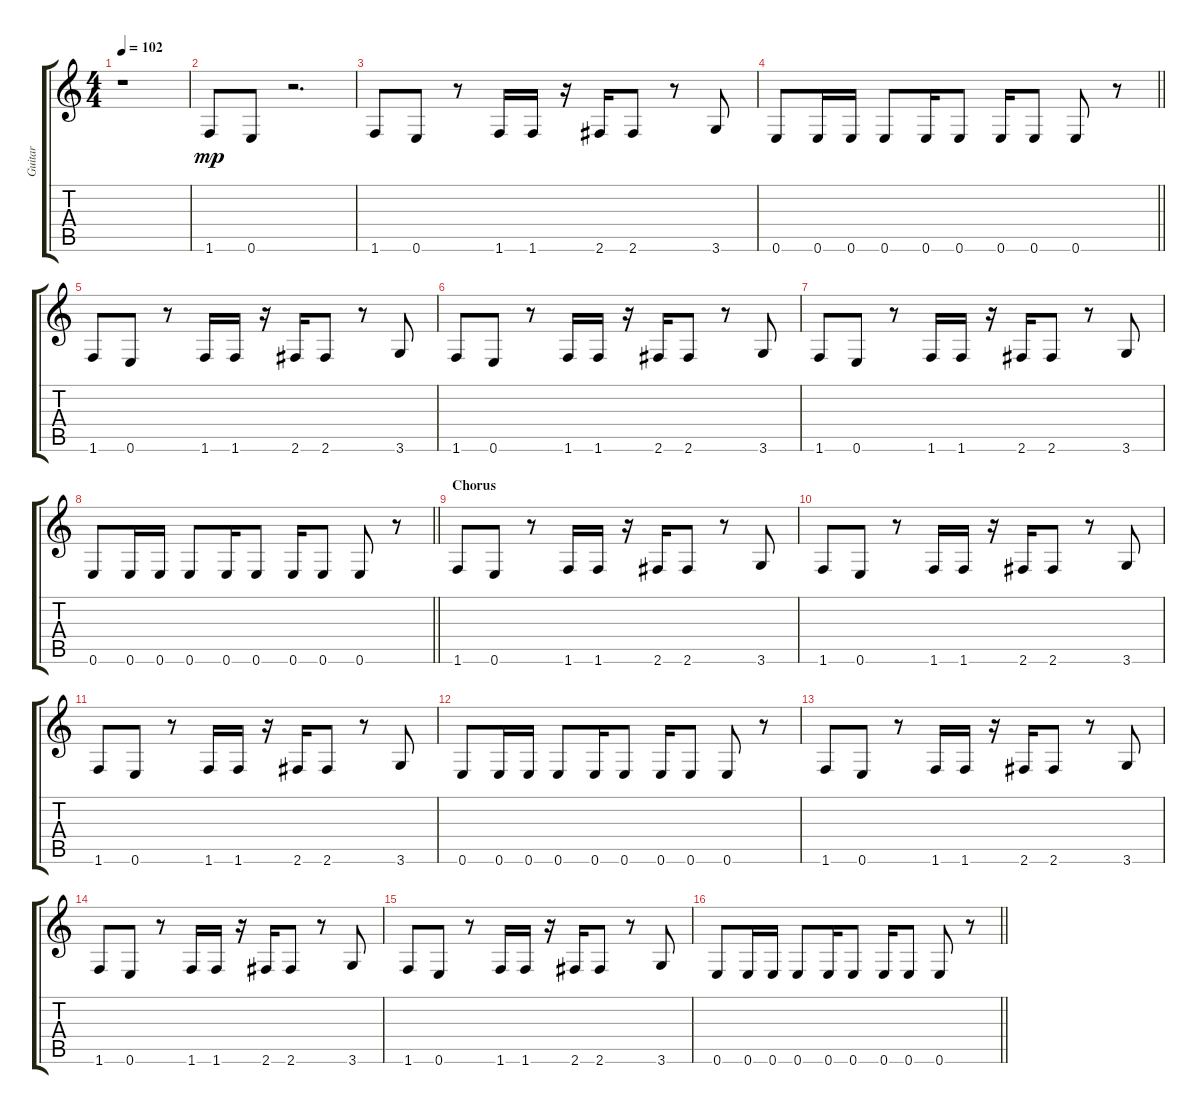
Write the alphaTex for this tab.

\track ("Guitar" "Guitar") {instrument distortionguitar}
\staff {score tabs}
\tuning (E4 B3 G3 D3 A2 E2) {hide}
\ts (4 4)
\tempo 102
\clef g2
\ks c
r.1{dy mp} |
1.6.8 0.6.8 r.2{d} |
1.6.8 0.6.8 r.8 1.6.16 1.6.16 r.16 2.6.16 2.6.8 r.8 3.6.8 |
\barLineRight lightlight
0.6.8 0.6.16 0.6.16 0.6.8 0.6.16 0.6.8 0.6.16 0.6.8 0.6.8 r.8 |
1.6.8{volume 16} 0.6.8 r.8 1.6.16 1.6.16 r.16 2.6.16 2.6.8 r.8 3.6.8 |
1.6.8 0.6.8 r.8 1.6.16 1.6.16 r.16 2.6.16 2.6.8 r.8 3.6.8 |
1.6.8 0.6.8 r.8 1.6.16 1.6.16 r.16 2.6.16 2.6.8 r.8 3.6.8 |
\barLineRight lightlight
0.6.8 0.6.16 0.6.16 0.6.8 0.6.16 0.6.8 0.6.16 0.6.8 0.6.8 r.8 |
\section ("" "Chorus")
1.6.8{volume 16} 0.6.8 r.8 1.6.16 1.6.16 r.16 2.6.16 2.6.8 r.8 3.6.8 |
1.6.8 0.6.8 r.8 1.6.16 1.6.16 r.16 2.6.16 2.6.8 r.8 3.6.8 |
1.6.8 0.6.8 r.8 1.6.16 1.6.16 r.16 2.6.16 2.6.8 r.8 3.6.8 |
0.6.8 0.6.16 0.6.16 0.6.8 0.6.16 0.6.8 0.6.16 0.6.8 0.6.8 r.8 |
1.6.8{volume 16} 0.6.8 r.8 1.6.16 1.6.16 r.16 2.6.16 2.6.8 r.8 3.6.8 |
1.6.8 0.6.8 r.8 1.6.16 1.6.16 r.16 2.6.16 2.6.8 r.8 3.6.8 |
1.6.8 0.6.8 r.8 1.6.16 1.6.16 r.16 2.6.16 2.6.8 r.8 3.6.8 |
\barLineRight lightlight
0.6.8 0.6.16 0.6.16 0.6.8 0.6.16 0.6.8 0.6.16 0.6.8 0.6.8 r.8
